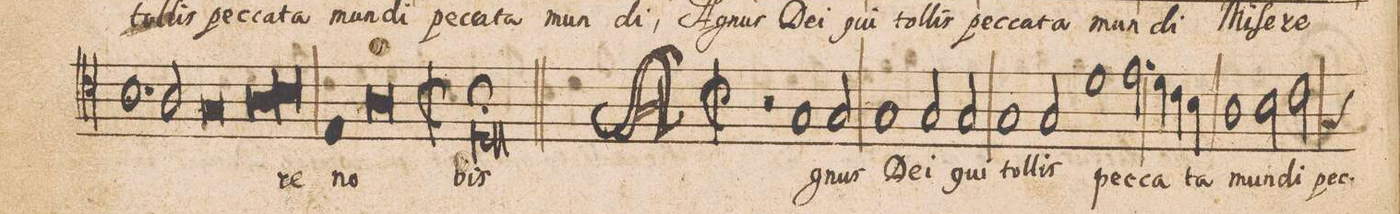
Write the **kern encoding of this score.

**kern	**text
*I"TENOR.	*
*clefC4	*
*k[]	*
*met(C|)	*
*M3/1	*
1.B\	.
2A/	.
*col	*
0G/	.
=37-	=37-
*lig	*
1A\	-re
1B\	.
*Xlig	*
=38-	=38-
1E/	no-
0A\	.
*Xcol	*
=39-	=39-
*M2/1	*
*met(C|)	*
*mmet(c|)	*
0D/;	-bis
=40||	=40||
*M2/1	*
*met(C|)	*
*mmet(c|)	*
2r	.
1G/	A-
2G/	-gnus
=41-	=41-
1G/	De-
2G/	-i
2G/	qui
=42-	=42-
1G/	tol-
2G/	-lis
1d\	pec-
=43-	=43-
2.e\	.
4d\	-ca-
4c\	.
4B\	-ta
=44-	=44-
1A\	mun-
2B\	-di
*custos:G	*
2c\	pec-
=45-	=45-
*-	*-
